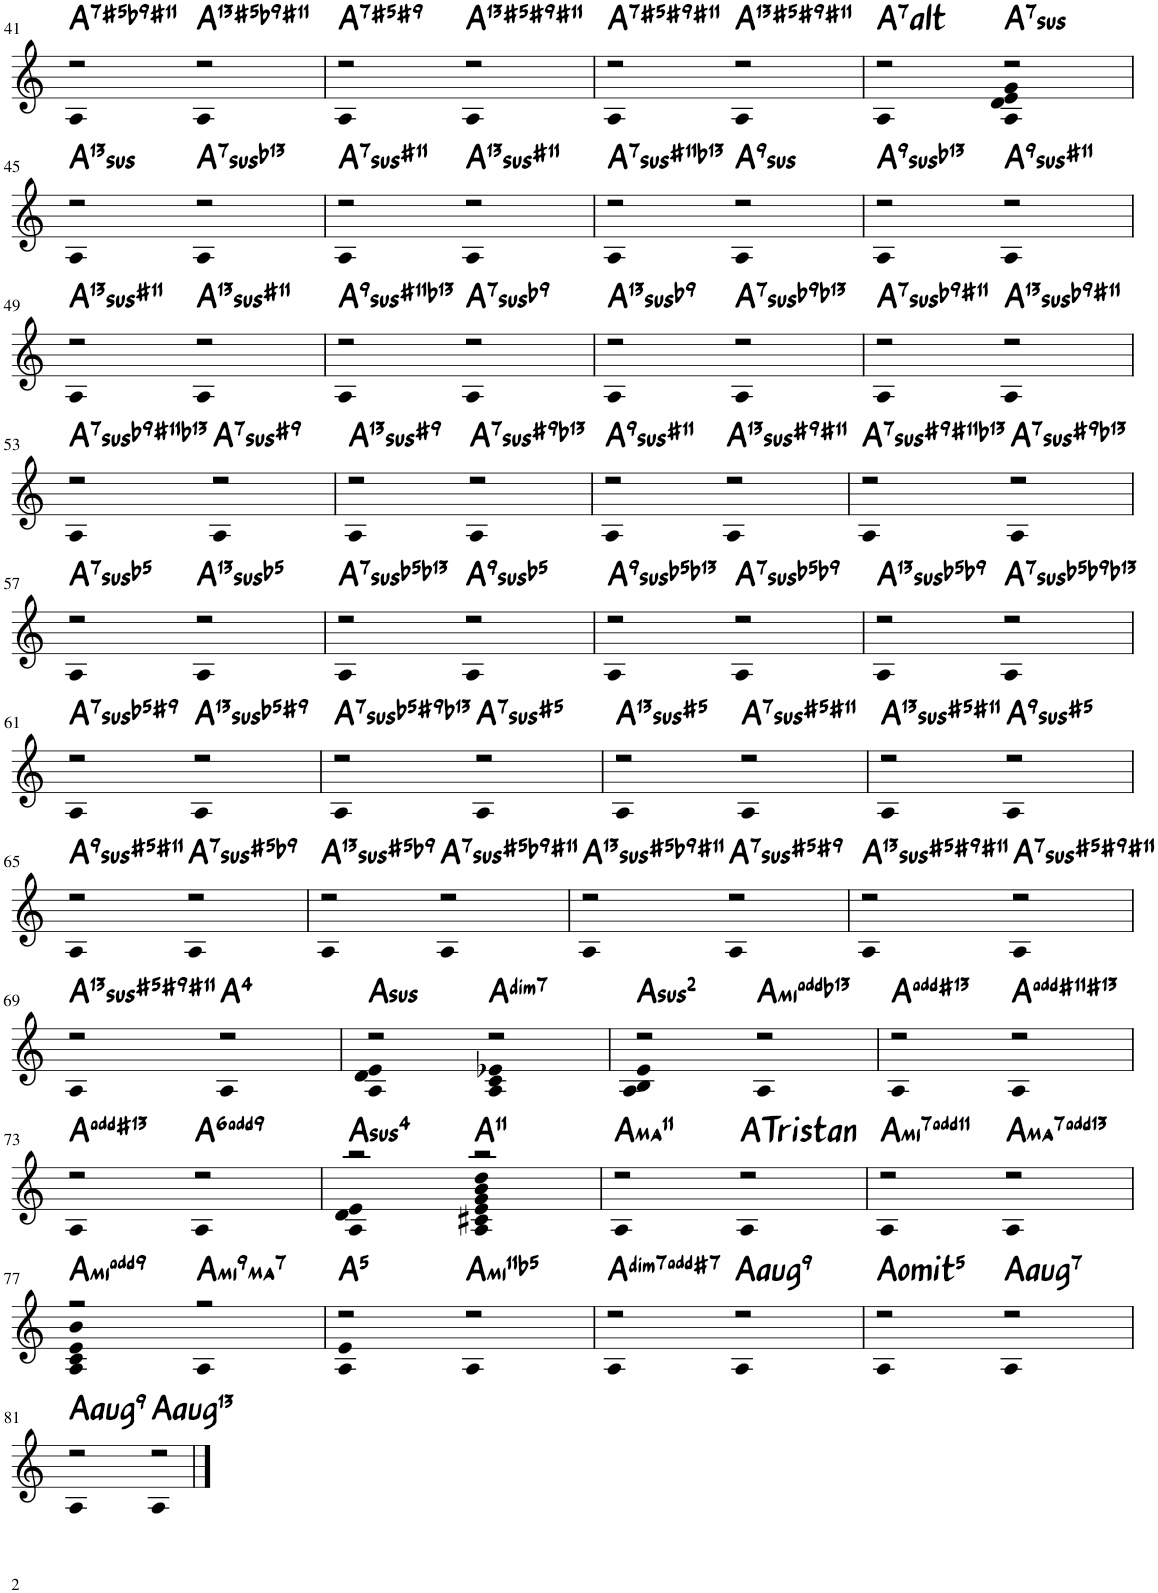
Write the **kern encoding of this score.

**kern	**harte
*part1	*part1
*staff1	*
*I"Piano	*
*I'Pno	*
!!LO:PB:g=z
*clefG2	*
*k[]	*
=41	=41
*^	*
!	!	!LO:H:kt=7
2r	2A	A:(3,#5,b7,b9,#11)
!	!	!LO:H:kt=13
2r	2A	A:(3,#5,b7,b9,#11,13)
=42	=42	=42
!	!	!LO:H:kt=7
2r	2A	A:(3,#5,b7,#9)
!	!	!LO:H:kt=13
2r	2A	A:(3,#5,b7,#9,#11,13)
=43	=43	=43
!	!	!LO:H:kt=7
2r	2A	A:(3,#5,b7,#9,#11)
!	!	!LO:H:kt=13
2r	2A	A:(3,#5,b7,#9,#11,13)
=44	=44	=44
!	!	!LO:H:kt=7
2r	2A	A:(3,#5,b7,#9,#11)
!	!	!LO:H:kt=7sus
2r	2A 2d 2e 2g	A:sus4(7)
!!LO:LB:g=z	!!
=45	=45	=45
!	!	!LO:H:kt=13sus
2r	2A	A:sus4(7,13)
!	!	!LO:H:kt=7b13
2r	2A	A:sus4(7,b13)
=46	=46	=46
!	!	!LO:H:kt=7#11
2r	2A	A:sus4(7,#11)
!	!	!LO:H:kt=13#11
2r	2A	A:sus4(#11,13)
=47	=47	=47
!	!	!LO:H:kt=7#11
2r	2A	A:sus4(7,#11,b13)
!	!	!LO:H:kt=9sus
2r	2A	A:sus4(7,9)
=48	=48	=48
!	!	!LO:H:kt=9b13
2r	2A	A:sus4(7,9,b13)
!	!	!LO:H:kt=9#11
2r	2A	A:sus4(7,9,#11)
!!LO:LB:g=z	!!
=49	=49	=49
!	!	!LO:H:kt=13#11
2r	2A	A:sus4(#11,13)
!	!	!LO:H:kt=13#11
2r	2A	A:sus4(#11,13)
=50	=50	=50
!	!	!LO:H:kt=9#11
2r	2A	A:sus4(7,9,#11,b13)
!	!	!LO:H:kt=7b9
2r	2A	A:sus4(7,b9)
=51	=51	=51
!	!	!LO:H:kt=13b9
2r	2A	A:sus4(7,b9,11,13)
!	!	!LO:H:kt=7b9
2r	2A	A:sus4(7,b9,b13)
=52	=52	=52
!	!	!LO:H:kt=7b9
2r	2A	A:sus4(7,b9,#11)
!	!	!LO:H:kt=13b9
2r	2A	A:sus4(7,b9,#11,13)
!!LO:LB:g=z	!!
=53	=53	=53
!	!	!LO:H:kt=7b9
2r	2A	A:sus4(7,b9,#11,b13)
!	!	!LO:H:kt=7#9
2r	2A	A:sus4(7,#9)
=54	=54	=54
!	!	!LO:H:kt=13#9
2r	2A	A:sus4(7,#9,13)
!	!	!LO:H:kt=7#9
2r	2A	A:sus4(7,#9,b13)
=55	=55	=55
!	!	!LO:H:kt=9#11
2r	2A	A:sus4(7,9,#11)
!	!	!LO:H:kt=13#9
2r	2A	A:sus4(7,#9,#11,13)
=56	=56	=56
!	!	!LO:H:kt=7#9
2r	2A	A:sus4(7,#9,#11,b13)
!	!	!LO:H:kt=7#9
2r	2A	A:sus4(7,#9,b13)
!!LO:LB:g=z	!!
=57	=57	=57
!	!	!LO:H:kt=7b5
2r	2A	A:(1,4,b5,7)
!	!	!LO:H:kt=13b5
2r	2A	A:(1,4,5,7,9,13)
=58	=58	=58
!	!	!LO:H:kt=7b5
2r	2A	A:(1,4,b5,7,b13)
!	!	!LO:H:kt=9b5
2r	2A	A:(1,4,5,7,9)
=59	=59	=59
!	!	!LO:H:kt=9b5
2r	2A	A:(1,4,5,7,9,13)
!	!	!LO:H:kt=7b5
2r	2A	A:(1,4,b5,7,b9)
=60	=60	=60
!	!	!LO:H:kt=13b5
2r	2A	A:(1,4,5,7,b9,13)
!	!	!LO:H:kt=7b5
2r	2A	A:(1,4,b5,7,b9,b13)
!!LO:LB:g=z	!!
=61	=61	=61
!	!	!LO:H:kt=7b5
2r	2A	A:(1,4,b5,7,#9)
!	!	!LO:H:kt=13b5
2r	2A	A:(1,4,b5,7,#9,13)
=62	=62	=62
!	!	!LO:H:kt=7b5
2r	2A	A:(1,4,b5,7,#9,b13)
!	!	!LO:H:kt=7#5
2r	2A	A:(1,4,#5,7)
=63	=63	=63
!	!	!LO:H:kt=13#5
2r	2A	A:(1,4,#5,7,9,13)
!	!	!LO:H:kt=7#5
2r	2A	A:(1,4,#5,7,#11)
=64	=64	=64
!	!	!LO:H:kt=13#5
2r	2A	A:(1,4,#5,7,9,#11,13)
!	!	!LO:H:kt=9#5
2r	2A	A:(1,4,#5,7,9)
!!LO:LB:g=z	!!
=65	=65	=65
!	!	!LO:H:kt=9#5
2r	2A	A:(1,4,#5,7,9,#11)
!	!	!LO:H:kt=7#5
2r	2A	A:(1,4,#5,7,b9)
=66	=66	=66
!	!	!LO:H:kt=13#5
2r	2A	A:(1,4,#5,7,9,13)
!	!	!LO:H:kt=7#5
2r	2A	A:(1,4,#5,7,b9,#11)
=67	=67	=67
!	!	!LO:H:kt=13#5
2r	2A	A:(1,4,#5,7,9,#11,13)
!	!	!LO:H:kt=7#5
2r	2A	A:(1,4,#5,7,#9)
=68	=68	=68
!	!	!LO:H:kt=13#5
2r	2A	A:(1,4,#5,7,#9,#11,13)
!	!	!LO:H:kt=7#5
2r	2A	A:(1,4,#5,7,#9,#11)
!!LO:LB:g=z	!!
=69	=69	=69
!	!	!LO:H:kt=13#5
2r	2A	A:(1,4,#5,7,#9,#11,13)
2r	2A	A:maj(4)
=70	=70	=70
!	!	!LO:H:kt=sus
2r	2A 2d 2e	A:sus4
!	!	!LO:H:kt=dim7
2r	2A 2c 2e-X	A:dim7
=71	=71	=71
!	!	!LO:H:kt=2
2r	2A 2B 2e	A:(1,2,5)
!	!	!LO:H:kt=m
2r	2A	A:min(b13)
=72	=72	=72
2r	2A	A:maj(#13)
2r	2A	A:maj(#11,#13)
!!LO:LB:g=z	!!
=73	=73	=73
2r	2A	A:maj(#13)
!	!	!LO:H:kt=6
2r	2A	A:maj6(9)
=74	=74	=74
!	!	!LO:H:kt=4
2r	2A 2d 2e	A:sus4
!	!	!LO:H:kt=11
2r	2A 2c#X 2e 2g 2b 2dd	A:9(11)
=75	=75	=75
!	!	!LO:H:kt=Maj11
2r	2A	A:maj9(11)
!	!	!LO:H:kt=Tristan
2r	2A	A:(1,#4,#6,#9)
=76	=76	=76
!	!	!LO:H:kt=m7
2r	2A	A:min7(11)
!	!	!LO:H:kt=Maj7
2r	2A	A:maj7(13)
!!LO:LB:g=z	!!
=77	=77	=77
!	!	!LO:H:kt=m
2r	2A 2c 2e 2b	A:min(9)
!	!	!LO:H:kt=mMaj7
2r	2A	A:minmaj7(9)
=78	=78	=78
!	!	!LO:H:kt=5
2r	2A 2e	A:(1,5)
!	!	!LO:H:kt=m11
2r	2A	A:(b3,b5,b7,9,11)
=79	=79	=79
!	!	!LO:H:kt=dim7
2r	2A	A:dim7(#7)
!	!	!LO:H:kt=aug7
2r	2A	A:aug(b7,9)
=80	=80	=80
2r	2A	A:maj(*5)
!	!	!LO:H:kt=aug7
2r	2A	A:aug(b7)
!!LO:LB:g=z	!!
=81	=81	=81
!	!	!LO:H:kt=aug7
2r	2A	A:aug(b7,9)
!	!	!LO:H:kt=aug7
2r	2A	A:(3,#5,b7,9,11,13)
*v	*v	*
==	==
*-	*-
